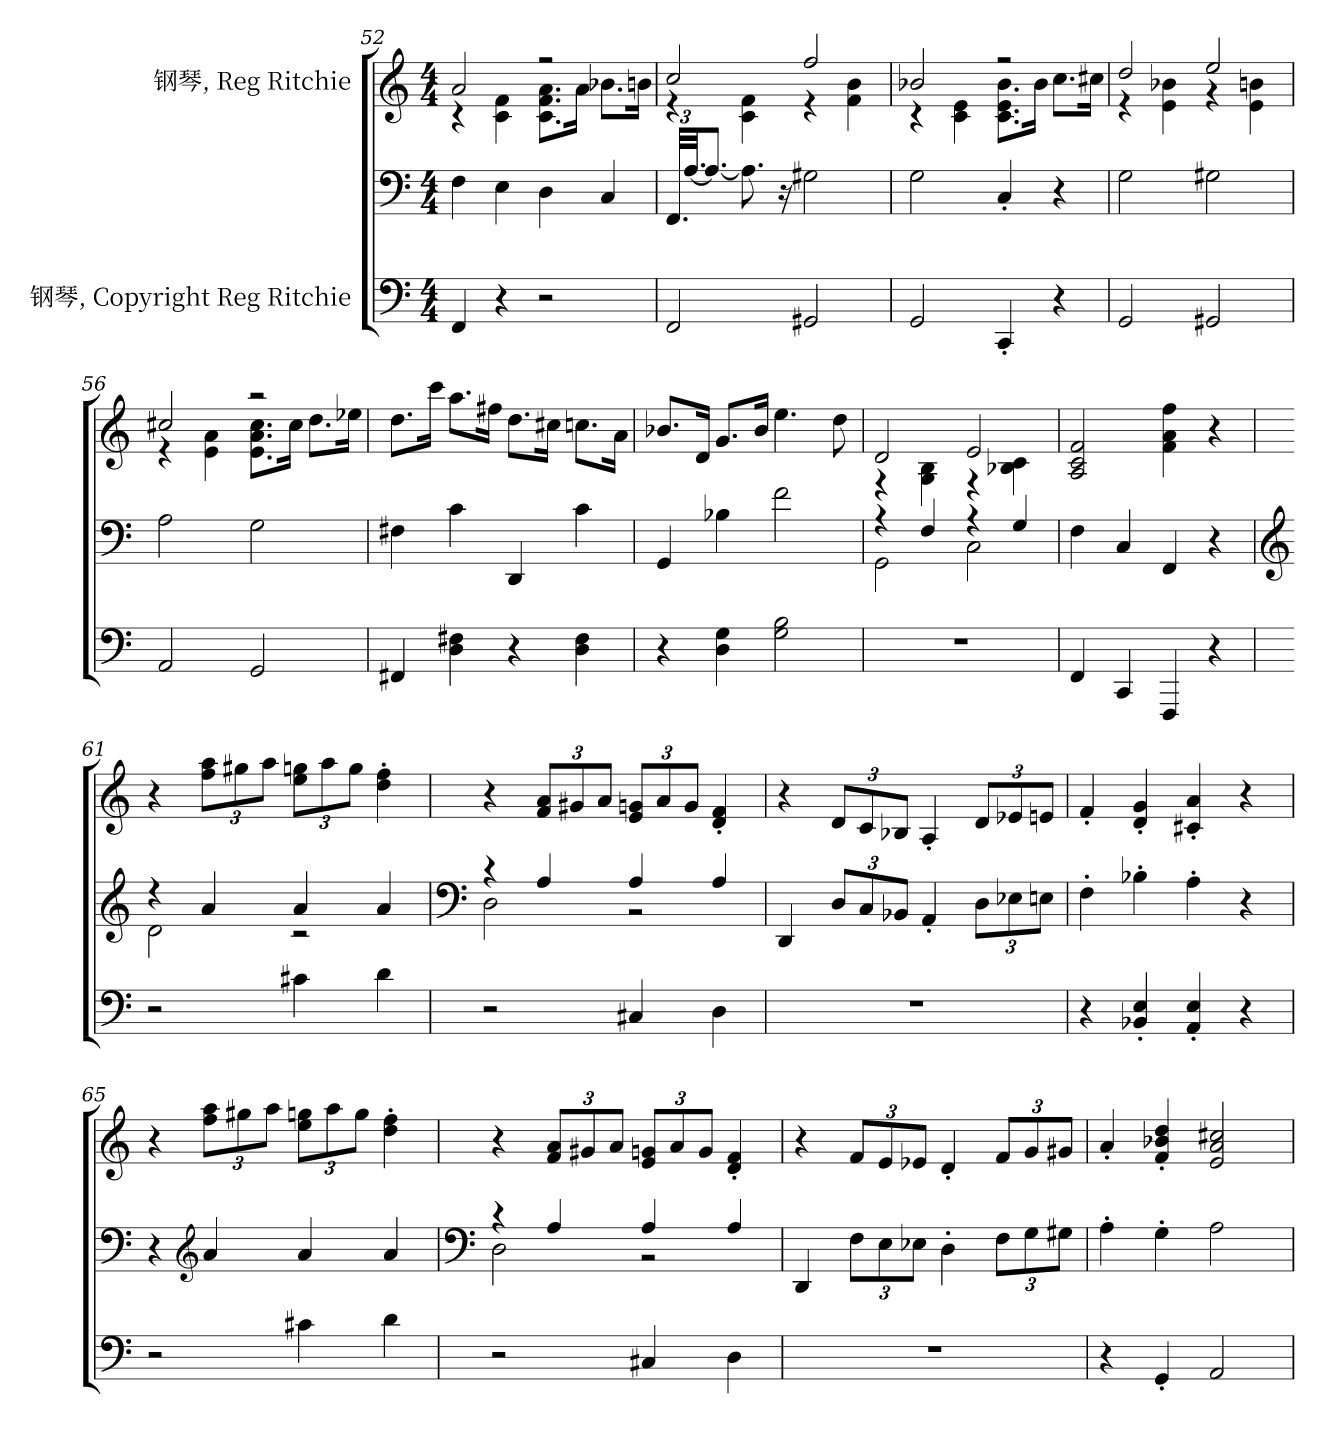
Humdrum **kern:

**kern	**kern	**kern
*part2	*part2	*part1
*staff3	*staff2	*staff1
*I"钢琴, Copyright Reg Ritchie	*	*I"钢琴, Reg Ritchie
!!LO:LB:g=z
*clefF4	*clefF4	*clefG2
*k[]	*k[]	*k[]
*M4/4	*M4/4	*M4/4
=52	=52	=52
*	*	*^
4FF/	4F\	2a/	4r
4r	4E\	.	4c\ 4f\
2r	4D\	2r	8.c\ 8.f\ 8.a\L
.	.	.	16a\Jk
.	4C/	.	8.b-X\L
.	.	.	16bn\Jk
=53	=53	=53	=53
*	*Xbrackettup	*	*
2FF/	48.FF/LLL	2cc/	4r
.	[48.A/JJ	.	.
.	8.A/J_	.	.
.	8.A\]	.	4c\ 4f\
.	16r	.	.
2GG#X/	2G#X\	2ff/	4r
.	.	.	4f\ 4b\
=54	=54	=54	=54
2GG/	2G\	2b-X/	4r
.	.	.	4c\ 4e\
4CC'/	4C'/	2r	8.c\ 8.e\ 8.b-\L
.	.	.	16b-\Jk
4r	4r	.	8.cc\L
.	.	.	16cc#X\Jk
=55	=55	=55	=55
2GG/	2G\	2dd/	4r
.	.	.	4e\ 4b-X\
2GG#X/	2G#X\	2ee/	4r
.	.	.	4e\ 4bn\
!!LO:PB:g=z	!!
=56	=56	=56	=56
2AA/	2A\	2cc#X/	4r
.	.	.	4e\ 4a\
2GG/	2G\	2r	8.e\ 8.a\ 8.cc#\L
.	.	.	16cc#\Jk
.	.	.	8.dd\L
.	.	.	16ee-X\Jk
*	*	*v	*v
=57	=57	=57
4FF#X/	4F#X\	8.dd\L
.	.	16ccc\Jk
4D\ 4F#X\	4c\	8.aa\L
.	.	16ff#X\Jk
4r	4DD/	8.dd\L
.	.	16cc#X\Jk
4D\ 4F#\	4c\	8.ccn\L
.	.	16a\Jk
=58	=58	=58
4r	4GG/	8.b-X/L
.	.	16d/Jk
4D\ 4G\	4B-X\	8.g/L
.	.	16b-/Jk
2G\ 2B\	2f\	4.ee\
.	.	8dd\
=59	=59	=59
*	*^	*^
1r	4r	2GG\	2d/	4r
.	4F/	.	.	4G\ 4B\
.	4r	2C\	2e/	4r
.	4G/	.	.	4B-X\ 4c\
*	*v	*v	*	*
*	*	*v	*v
=60	=60	=60
4FF/	4F\	2A/ 2c/ 2f/
4CC/	4C/	.
4FFF/	4FF/	4f\ 4a\ 4ff\
4r	4r	4r
!!LO:LB:g=z
=61	=61	=61
*	*clefG2	*
*	*^	*
2r	4r	2d\	4r
*	*	*	*Xbrackettup
.	4a/	.	12ff\ 12aa\L
.	.	.	12gg#X\
.	.	.	12aa\J
4c#X\	4a/	2r	12ee\ 12ggn\L
.	.	.	12aa\
.	.	.	12gg\J
4d\	4a/	.	4dd\' 4ff\'
=62	=62	=62	=62
*	*clefF4	*	*
2r	4r	2D\	4r
.	4A/	.	12f/ 12a/L
.	.	.	12g#X/
.	.	.	12a/J
4C#X/	4A/	2r	12e/ 12gn/L
.	.	.	12a/
.	.	.	12g/J
4D\	4A/	.	4d/' 4f/'
*	*v	*v	*
=63	=63	=63
1r	4DD/	4r
.	12D/L	12d/L
.	12C/	12c/
.	12BB-X/J	12B-X/J
.	4AA'/	4A'/
.	12D\L	12d/L
.	12E-X\	12e-X/
.	12En\J	12en/J
=64	=64	=64
4r	4F'\	4f'/
4BB-X/' 4E/'	4B-X'\	4d/' 4g/'
4AA/' 4E/'	4A'\	4c#X/' 4a/'
4r	4r	4r
!!LO:LB:g=z
=65	=65	=65
2r	4r	4r
*	*clefG2	*
.	4a/	12ff\ 12aa\L
.	.	12gg#X\
.	.	12aa\J
4c#X\	4a/	12ee\ 12ggn\L
.	.	12aa\
.	.	12gg\J
4d\	4a/	4dd\' 4ff\'
=66	=66	=66
*	*clefF4	*
*	*^	*
2r	4r	2D\	4r
.	4A/	.	12f/ 12a/L
.	.	.	12g#X/
.	.	.	12a/J
4C#X/	4A/	2r	12e/ 12gn/L
.	.	.	12a/
.	.	.	12g/J
4D\	4A/	.	4d/' 4f/'
*	*v	*v	*
=67	=67	=67
1r	4DD/	4r
.	12F\L	12f/L
.	12E\	12e/
.	12E-X\J	12e-X/J
.	4D'\	4d'/
.	12F\L	12f/L
.	12G\	12g/
.	12G#X\J	12g#X/J
=68	=68	=68
4r	4A'\	4a'/
4GG'/	4G'\	4f/' 4b-X/' 4dd/'
2AA/	2A\	2e/ 2a/ 2cc#X/
=	=	=
*-	*-	*-
